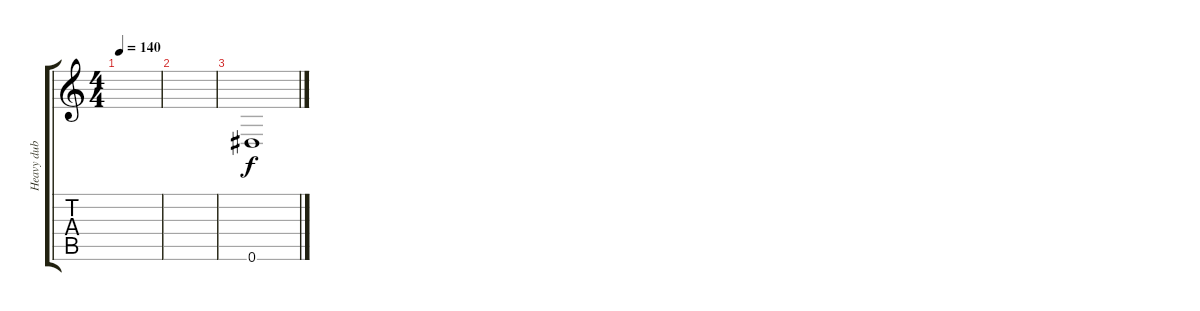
\track ("Heavy dub" "Heavy dub") {instrument distortionguitar}
\staff {score tabs}
\tuning (Eb4 Bb3 Gb3 Db3 Ab2 Eb2) {hide}
\ts (4 4)
\tempo 140
\clef g2
\ks c
|
|
0.6.1
